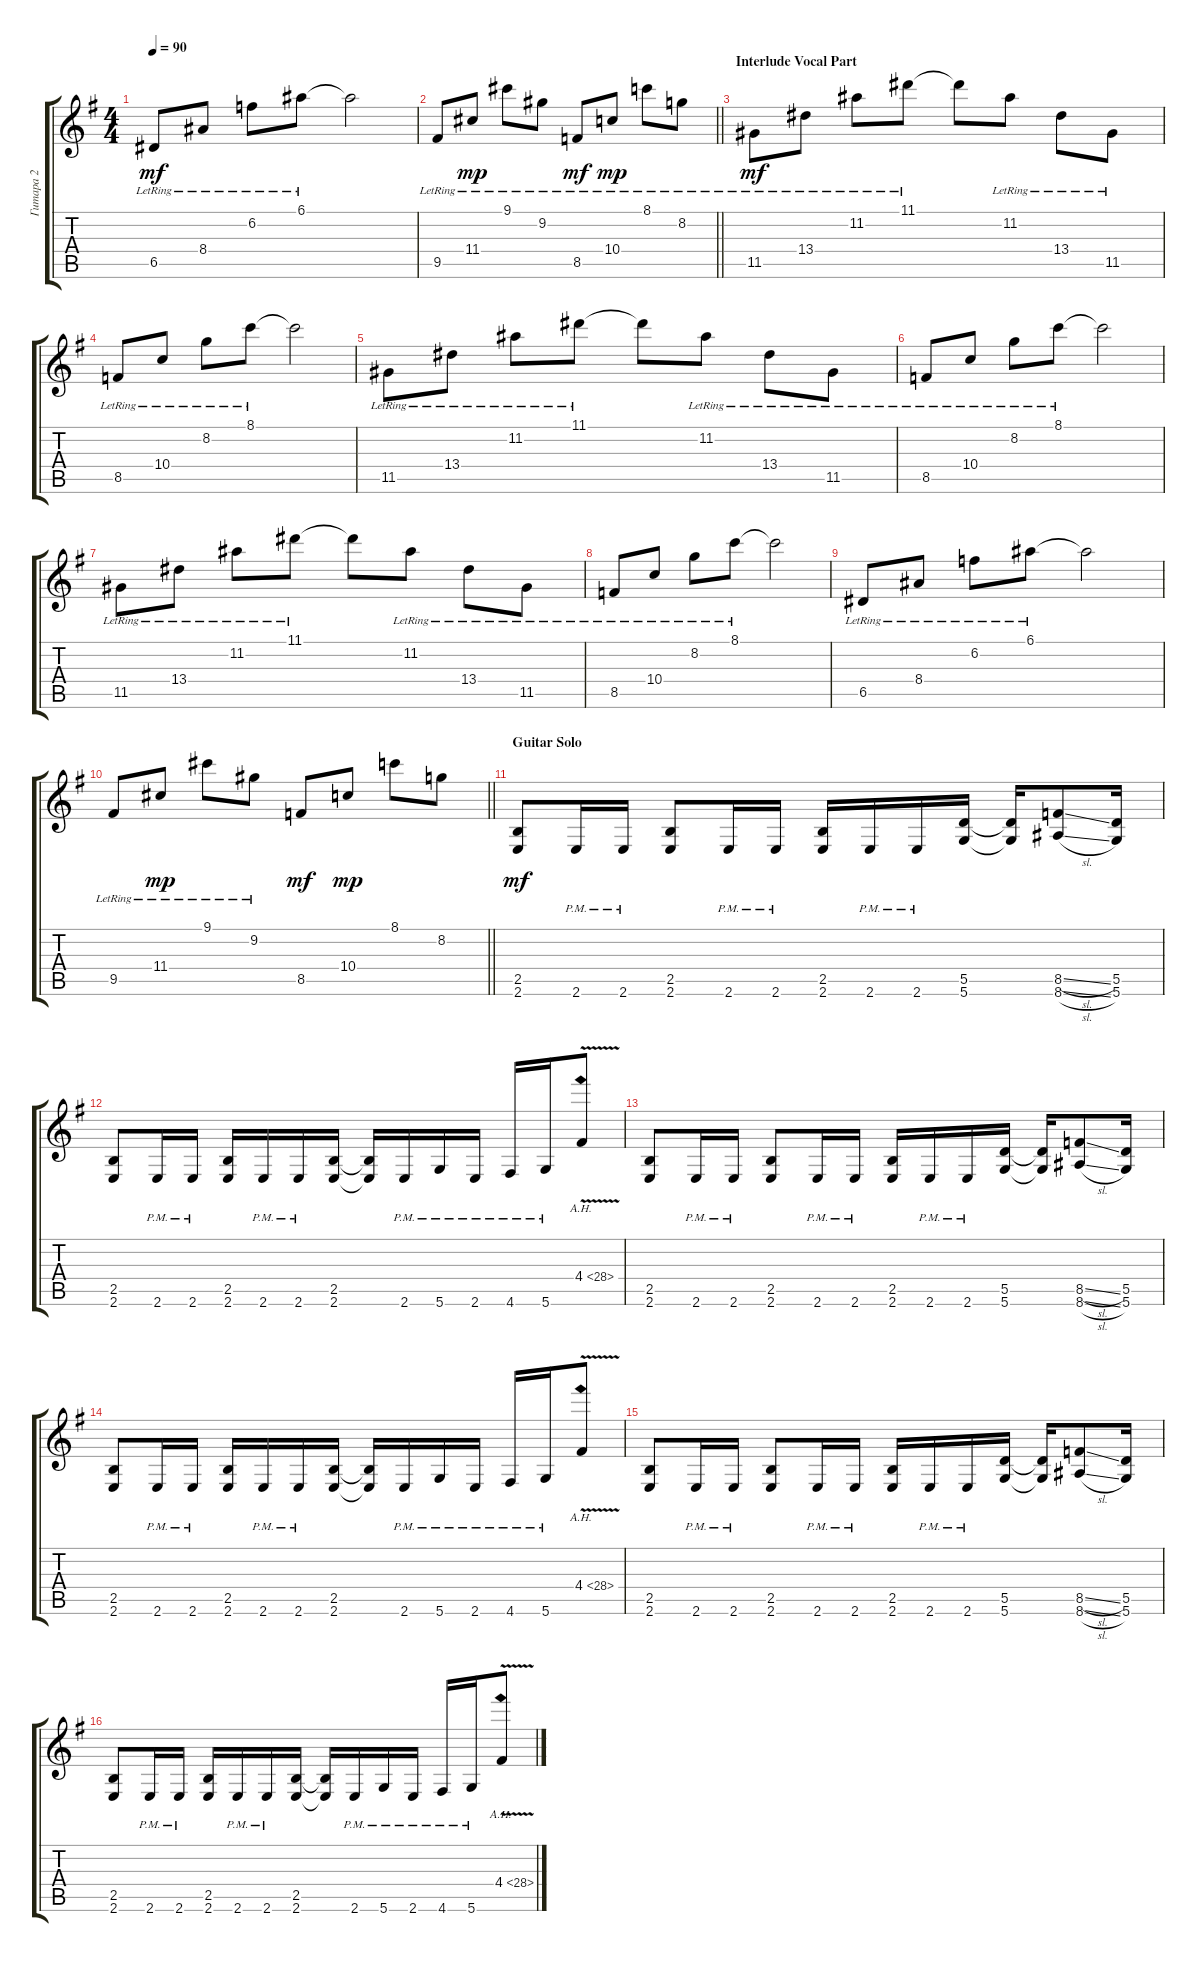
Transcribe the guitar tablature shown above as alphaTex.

\track ("Гитара 2" "Гитара 2") {instrument distortionguitar}
\staff {score tabs}
\tuning (E4 B3 G3 D3 A2 D2) {hide}
\ts (4 4)
\tempo 90
\clef g2
\ks eminor
6.5{lr}.8{dy mf} 8.4{lr}.8 6.2{lr}.8 6.1{lr}.8 6.1{t}.2 |
\barLineRight lightlight
9.5{lr}.8 11.4{lr}.8{dy mp} 9.1{lr}.8 9.2{lr}.8 8.5{lr}.8{dy mf} 10.4{lr}.8{dy mp} 8.1{lr}.8 8.2{lr}.8 |
\section ("" "Interlude Vocal Part")
11.5{lr}.8{dy mf} 13.4{lr}.8 11.2{lr}.8 11.1{lr}.8 11.1{t}.8 11.2{lr}.8 13.4{lr}.8 11.5{lr}.8 |
8.5{lr}.8 10.4{lr}.8 8.2{lr}.8 8.1{lr}.8 8.1{t}.2 |
11.5{lr}.8 13.4{lr}.8 11.2{lr}.8 11.1{lr}.8 11.1{t}.8 11.2{lr}.8 13.4{lr}.8 11.5{lr}.8 |
8.5{lr}.8 10.4{lr}.8 8.2{lr}.8 8.1{lr}.8 8.1{t}.2 |
11.5{lr}.8 13.4{lr}.8 11.2{lr}.8 11.1{lr}.8 11.1{t}.8 11.2{lr}.8 13.4{lr}.8 11.5{lr}.8 |
8.5{lr}.8 10.4{lr}.8 8.2{lr}.8 8.1{lr}.8 8.1{t}.2 |
6.5{lr}.8 8.4{lr}.8 6.2{lr}.8 6.1{lr}.8 6.1{t}.2 |
\barLineRight lightlight
9.5{lr}.8 11.4{lr}.8{dy mp} 9.1{lr}.8 9.2{lr}.8 8.5.8{dy mf} 10.4.8{dy mp} 8.1.8 8.2.8 |
\section ("" "Guitar Solo")
(2.5 2.6).8{dy mf instrument distortionguitar} 2.6{pm}.16 2.6{pm}.16 (2.5 2.6).8 2.6{pm}.16 2.6{pm}.16 (2.5 2.6).16 2.6{pm}.16 2.6{pm}.16 (5.5 5.6).16 (5.5{t} 5.6{t}).16 (8.5{sl} 8.6{sl}).8 (5.5 5.6).16 |
(2.5 2.6).8 2.6{pm}.16 2.6{pm}.16 (2.5 2.6).16 2.6{pm}.16 2.6{pm}.16 (2.5 2.6).16 (2.5{t} 2.6{t}).16 2.6{pm}.16 5.6{pm}.16 2.6{pm}.16 4.6{pm}.16 5.6{pm}.16 4.4{ah 24 v}.8 |
(2.5 2.6).8 2.6{pm}.16 2.6{pm}.16 (2.5 2.6).8 2.6{pm}.16 2.6{pm}.16 (2.5 2.6).16 2.6{pm}.16 2.6{pm}.16 (5.5 5.6).16 (5.5{t} 5.6{t}).16 (8.5{sl} 8.6{sl}).8 (5.5 5.6).16 |
(2.5 2.6).8 2.6{pm}.16 2.6{pm}.16 (2.5 2.6).16 2.6{pm}.16 2.6{pm}.16 (2.5 2.6).16 (2.5{t} 2.6{t}).16 2.6{pm}.16 5.6{pm}.16 2.6{pm}.16 4.6{pm}.16 5.6{pm}.16 4.4{ah 24 v}.8 |
(2.5 2.6).8 2.6{pm}.16 2.6{pm}.16 (2.5 2.6).8 2.6{pm}.16 2.6{pm}.16 (2.5 2.6).16 2.6{pm}.16 2.6{pm}.16 (5.5 5.6).16 (5.5{t} 5.6{t}).16 (8.5{sl} 8.6{sl}).8 (5.5 5.6).16 |
(2.5 2.6).8 2.6{pm}.16 2.6{pm}.16 (2.5 2.6).16 2.6{pm}.16 2.6{pm}.16 (2.5 2.6).16 (2.5{t} 2.6{t}).16 2.6{pm}.16 5.6{pm}.16 2.6{pm}.16 4.6{pm}.16 5.6{pm}.16 4.4{ah 24 v}.8
